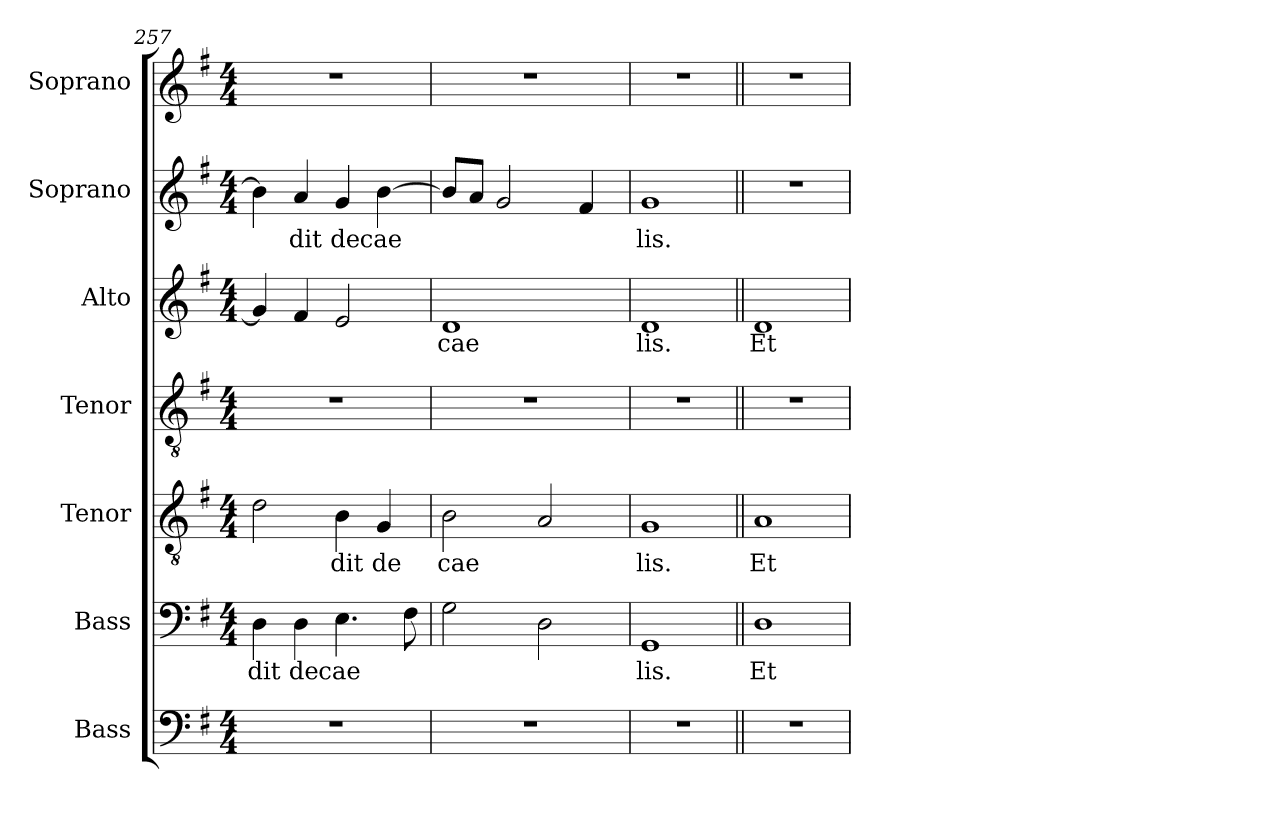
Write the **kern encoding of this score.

**kern	**kern	**text	**kern	**text	**kern	**kern	**text	**kern	**text	**kern
*part7	*part6	*part6	*part5	*part5	*part4	*part3	*part3	*part2	*part2	*part1
*staff7	*staff6	*staff6	*staff5	*staff5	*staff4	*staff3	*staff3	*staff2	*staff2	*staff1
*I"Bass	*I"Bass	*	*I"Tenor	*	*I"Tenor	*I"Alto	*	*I"Soprano	*	*I"Soprano
*I'B.	*I'B.	*	*I'T.	*	*I'T.	*I'A.	*	*I'S.	*	*I'S.
!!LO:PB:g=z
*clefF4	*clefF4	*	*clefGv2	*	*clefGv2	*clefG2	*	*clefG2	*	*clefG2
*	*	*	*ITrd7c12	*	*ITrd7c12	*	*	*	*	*
*k[f#]	*k[f#]	*	*k[f#]	*	*k[f#]	*k[f#]	*	*k[f#]	*	*k[f#]
*G:	*G:	*	*G:	*	*G:	*G:	*	*G:	*	*G:
*M4/4	*M4/4	*	*M4/4	*	*M4/4	*M4/4	*	*M4/4	*	*M4/4
=257	=257	=257	=257	=257	=257	=257	=257	=257	=257	=257
!	!	!LO:LY:b:color=#000000	!	!	!	!	!	!	!	!
1r	4Di\	dit	2Di\	.	1r	4gi/]	.	4bi\]	.	1r
!	!	!LO:LY:b:color=#000000	!	!	!	!	!	!	!	!
!	!	!	!	!	!	!	!	!	!LO:LY:b:color=#000000	!
.	4Di\	de	.	.	.	4f#i/	.	4ai/	dit	.
!	!	!LO:LY:b:color=#000000	!	!	!	!	!	!	!	!
!	!	!	!	!LO:LY:b:color=#000000	!	!	!	!	!	!
!	!	!	!	!	!	!	!	!	!LO:LY:b:color=#000000	!
.	4.Ei\	cae	4BBi\	dit	.	2ei/	.	4gi/	de	.
!	!	!	!	!LO:LY:b:color=#000000	!	!	!	!	!	!
!	!	!	!	!	!	!	!	!	!LO:LY:b:color=#000000	!
.	.	.	4GGi/	de	.	.	.	[4bi\	cae	.
.	8F#i\	.	.	.	.	.	.	.	.	.
=258	=258	=258	=258	=258	=258	=258	=258	=258	=258	=258
!	!	!	!	!LO:LY:b:color=#000000	!	!	!	!	!	!
!	!	!	!	!	!	!	!LO:LY:b:color=#000000	!	!	!
1r	2Gi\	.	2BBi\	cae	1r	1di	cae	8bi/L]	.	1r
.	.	.	.	.	.	.	.	8ai/J	.	.
.	.	.	.	.	.	.	.	2gi/	.	.
.	2Di\	.	2AAi/	.	.	.	.	.	.	.
.	.	.	.	.	.	.	.	4f#i/	.	.
=259	=259	=259	=259	=259	=259	=259	=259	=259	=259	=259
!	!	!LO:LY:b:color=#000000	!	!	!	!	!	!	!	!
!	!	!	!	!LO:LY:b:color=#000000	!	!	!	!	!	!
!	!	!	!	!	!	!	!LO:LY:b:color=#000000	!	!	!
!	!	!	!	!	!	!	!	!	!LO:LY:b:color=#000000	!
1r	1GGi	lis.	1GGi	lis.	1r	1di	lis.	1gi	lis.	1r
=260||	=260||	=260||	=260||	=260||	=260||	=260||	=260||	=260||	=260||	=260||
!	!	!LO:LY:b:color=#000000	!	!	!	!	!	!	!	!
!	!	!	!	!LO:LY:b:color=#000000	!	!	!	!	!	!
!	!	!	!	!	!	!	!LO:LY:b:color=#000000	!	!	!
1r	1Di	Et	1AAi	Et	1r	1di	Et	1r	.	1r
=	=	=	=	=	=	=	=	=	=	=
*-	*-	*-	*-	*-	*-	*-	*-	*-	*-	*-
